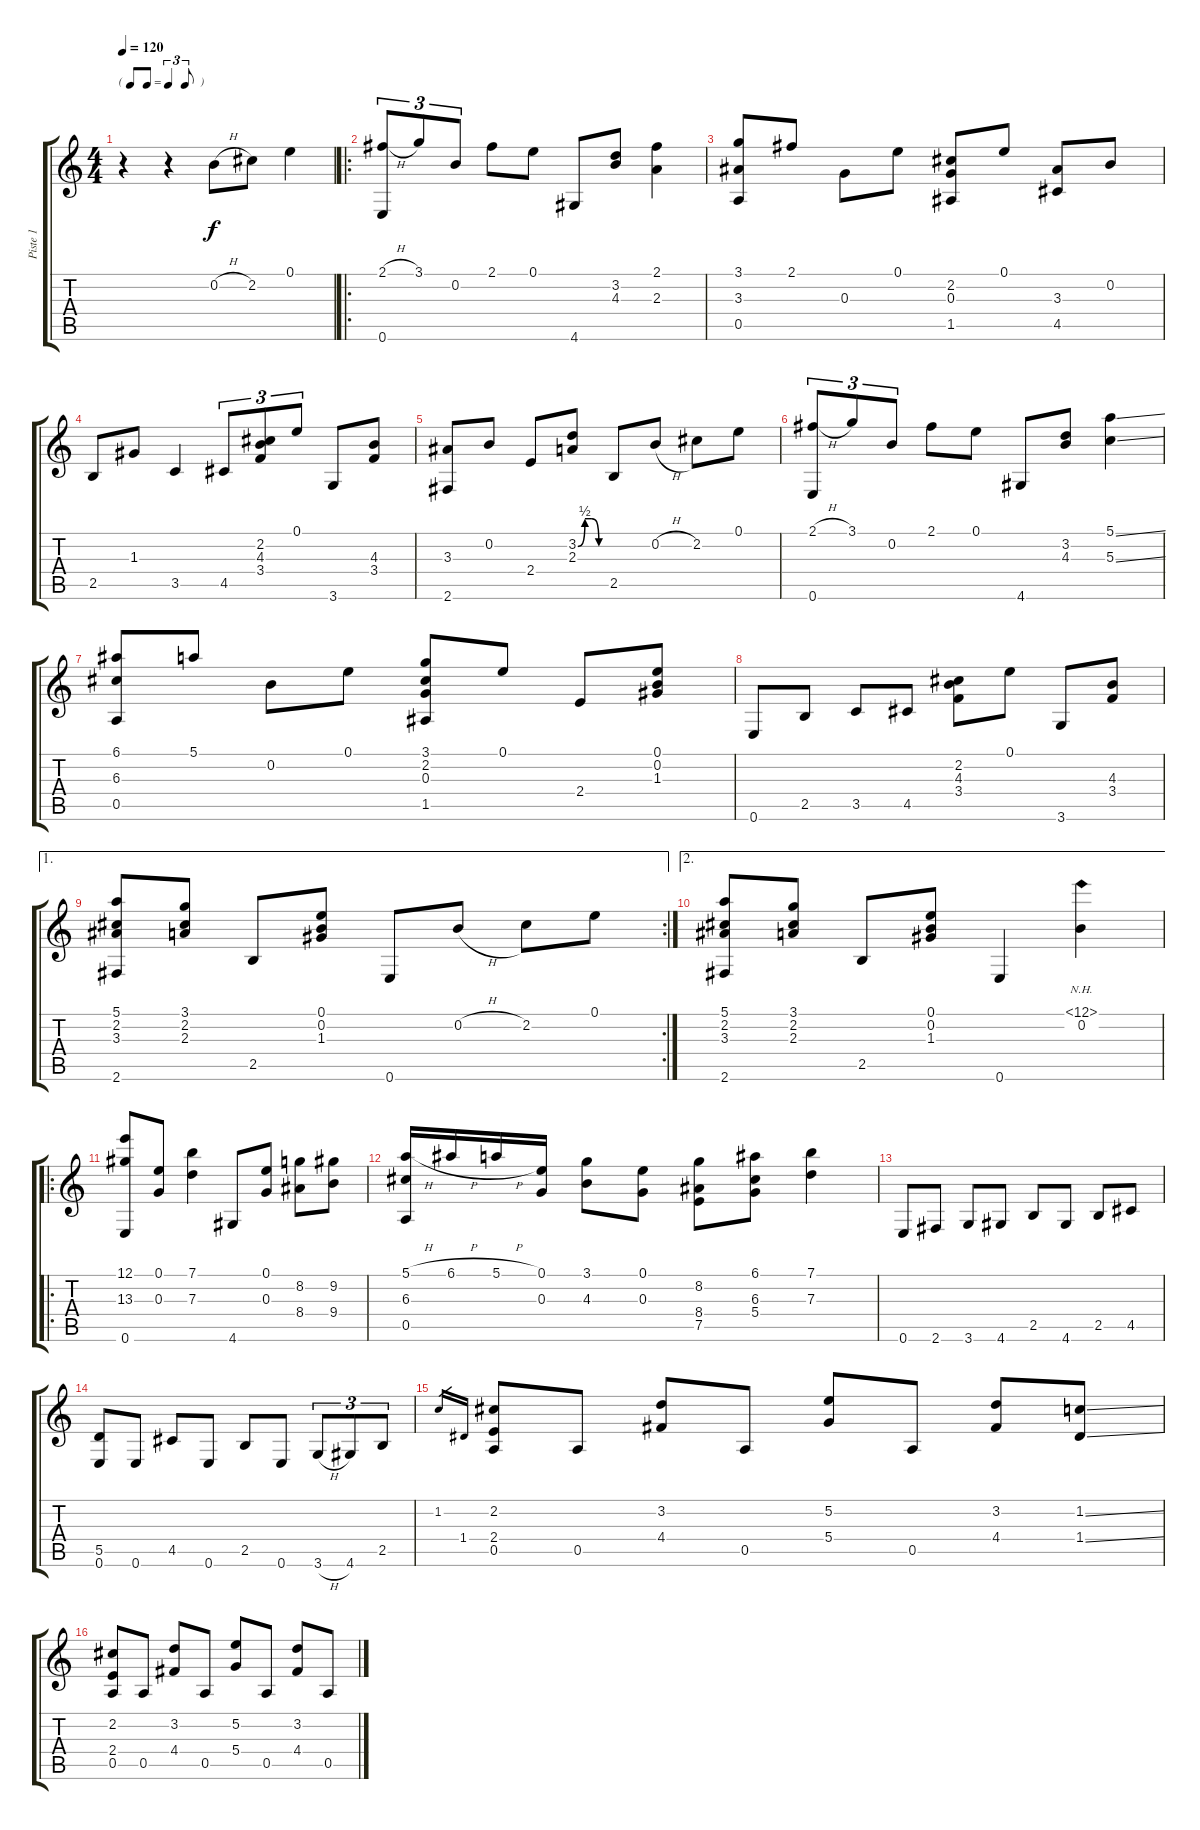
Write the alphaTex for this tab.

\track ("Piste 1" "Piste 1") {instrument acousticguitarnylon}
\staff {score tabs}
\tuning (E4 B3 G3 D3 A2 E2) {hide}
\ts (4 4)
\tf triplet8th
\tempo 120
\clef g2
\ks c
r.4{dy f instrument acousticguitarnylon} r.4 0.2{h}.8 2.2.8 0.1.4 |
\ro
(2.1{h} 0.6).8{tu (3 2)} 3.1.8{tu (3 2)} 0.2.8{tu (3 2)} 2.1.8 0.1.8 4.6.8 (3.2 4.3).8 (2.1 2.3).4 |
(3.1 3.3 0.5).8 2.1.8 0.3.8 0.1.8 (2.2 0.3 1.5).8 0.1.8 (3.3 4.5).8 0.2.8 |
2.5.8 1.3.8 3.5.4 4.5.8{tu (3 2)} (2.2 4.3 3.4).8{tu (3 2)} 0.1.8{tu (3 2)} 3.6.8 (4.3 3.4).8 |
(3.3 2.6).8 0.2.8 2.4.8 (3.2{be (custom 0 0 15 2 30 2 45 0 60 0)} 2.3).8 2.5.8 0.2{h}.8 2.2.8 0.1.8 |
(2.1{h} 0.6).8{tu (3 2)} 3.1.8{tu (3 2)} 0.2.8{tu (3 2)} 2.1.8 0.1.8 4.6.8 (3.2 4.3).8 (5.1{ss} 5.3{ss}).4 |
(6.1 6.3 0.5).8 5.1.8 0.2.8 0.1.8 (3.1 2.2 0.3 1.5).8 0.1.8 2.4.8 (0.1 0.2 1.3).8 |
0.6.8 2.5.8 3.5.8 4.5.8 (2.2 4.3 3.4).8 0.1.8 3.6.8 (4.3 3.4).8 |
\ae 1
\rc 2
(5.1 2.2 3.3 2.6).8 (3.1 2.2 2.3).8 2.5.8 (0.1 0.2 1.3).8 0.6.8 0.2{h}.8 2.2.8 0.1.8 |
\ae 2
(5.1 2.2 3.3 2.6).8 (3.1 2.2 2.3).8 2.5.8 (0.1 0.2 1.3).8 0.6.4 (0.1{nh} 0.2).4 |
\ro
(12.1 13.3 0.6).8 (0.1 0.3).8 (7.1 7.3).4 4.6.8 (0.1 0.3).8 (8.2 8.4).8 (9.2 9.4).8 |
(5.1{h} 6.3 0.5).16 6.1{h}.16 5.1{h}.16 (0.1 0.3).16 (3.1 4.3).8 (0.1 0.3).8 (8.2 8.4 7.5).8 (6.1 6.3 5.4).8 (7.1 7.3).4 |
0.6.8 2.6.8 3.6.8 4.6.8 2.5.8 4.6.8 2.5.8 4.5.8 |
(5.5 0.6).8 0.6.8 4.5.8 0.6.8 2.5.8 0.6.8 3.6{h}.8{tu (3 2)} 4.6.8{tu (3 2)} 2.5.8{tu (3 2)} |
1.2.16{gr} 1.4.16{gr} (2.2 2.4 0.5).8 0.5.8 (3.2 4.4).8 0.5.8 (5.2 5.4).8 0.5.8 (3.2 4.4).8 (1.2{ss} 1.4{ss}).8 |
(2.2 2.4 0.5).8 0.5.8 (3.2 4.4).8 0.5.8 (5.2 5.4).8 0.5.8 (3.2 4.4).8 0.5.8
